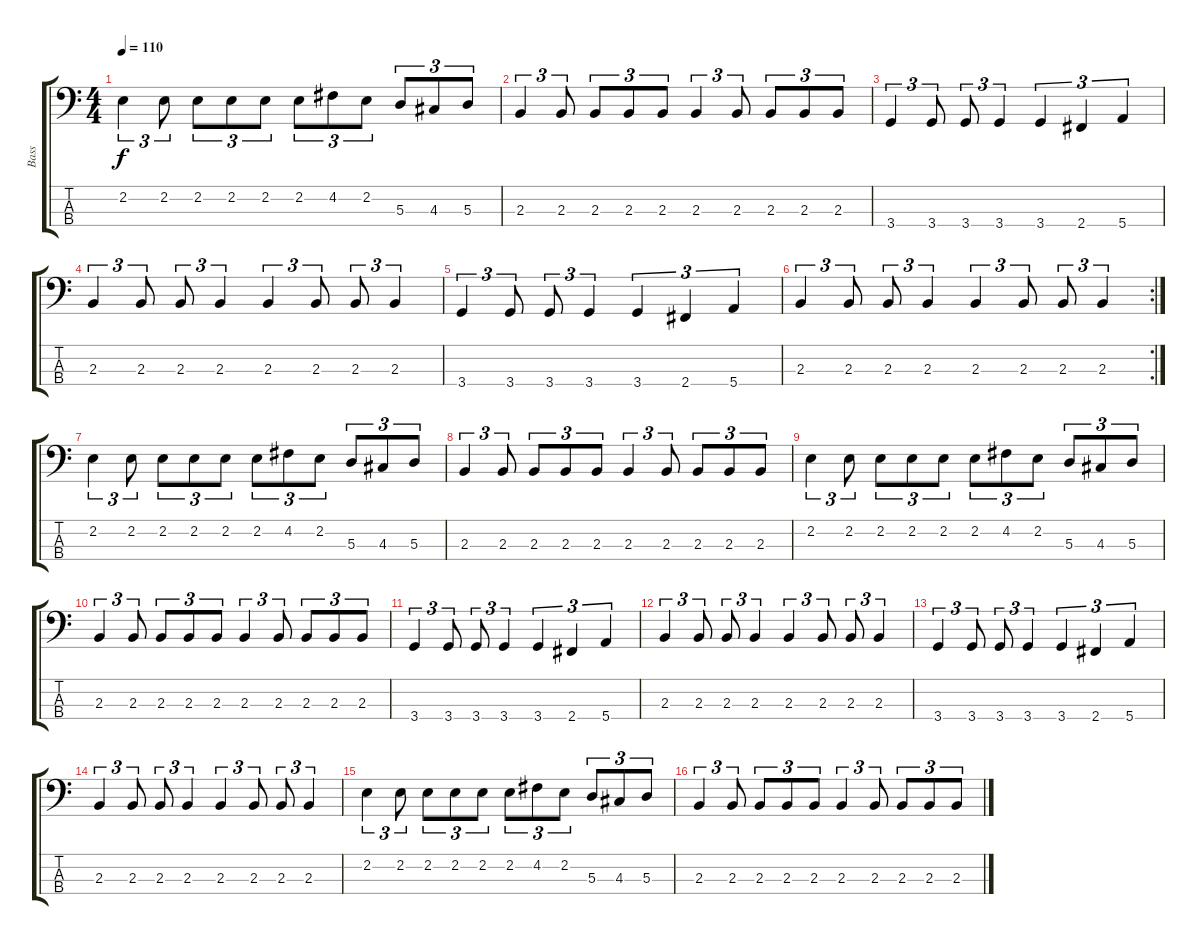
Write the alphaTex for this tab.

\track ("Bass" "Bass") {instrument electricbassfinger}
\staff {score tabs}
\tuning (G2 D2 A1 E1) {hide}
\ts (4 4)
\tempo 110
\clef f4
\ks c
2.2.4{tu (3 2) dy f} 2.2.8{tu (3 2)} 2.2.8{tu (3 2)} 2.2.8{tu (3 2)} 2.2.8{tu (3 2)} 2.2.8{tu (3 2)} 4.2.8{tu (3 2)} 2.2.8{tu (3 2)} 5.3.8{tu (3 2)} 4.3.8{tu (3 2)} 5.3.8{tu (3 2)} |
2.3.4{tu (3 2)} 2.3.8{tu (3 2)} 2.3.8{tu (3 2)} 2.3.8{tu (3 2)} 2.3.8{tu (3 2)} 2.3.4{tu (3 2)} 2.3.8{tu (3 2)} 2.3.8{tu (3 2)} 2.3.8{tu (3 2)} 2.3.8{tu (3 2)} |
3.4.4{tu (3 2)} 3.4.8{tu (3 2)} 3.4.8{tu (3 2)} 3.4.4{tu (3 2)} 3.4.4{tu (3 2)} 2.4.4{tu (3 2)} 5.4.4{tu (3 2)} |
2.3.4{tu (3 2)} 2.3.8{tu (3 2)} 2.3.8{tu (3 2)} 2.3.4{tu (3 2)} 2.3.4{tu (3 2)} 2.3.8{tu (3 2)} 2.3.8{tu (3 2)} 2.3.4{tu (3 2)} |
3.4.4{tu (3 2)} 3.4.8{tu (3 2)} 3.4.8{tu (3 2)} 3.4.4{tu (3 2)} 3.4.4{tu (3 2)} 2.4.4{tu (3 2)} 5.4.4{tu (3 2)} |
\rc 2
2.3.4{tu (3 2)} 2.3.8{tu (3 2)} 2.3.8{tu (3 2)} 2.3.4{tu (3 2)} 2.3.4{tu (3 2)} 2.3.8{tu (3 2)} 2.3.8{tu (3 2)} 2.3.4{tu (3 2)} |
2.2.4{tu (3 2)} 2.2.8{tu (3 2)} 2.2.8{tu (3 2)} 2.2.8{tu (3 2)} 2.2.8{tu (3 2)} 2.2.8{tu (3 2)} 4.2.8{tu (3 2)} 2.2.8{tu (3 2)} 5.3.8{tu (3 2)} 4.3.8{tu (3 2)} 5.3.8{tu (3 2)} |
2.3.4{tu (3 2)} 2.3.8{tu (3 2)} 2.3.8{tu (3 2)} 2.3.8{tu (3 2)} 2.3.8{tu (3 2)} 2.3.4{tu (3 2)} 2.3.8{tu (3 2)} 2.3.8{tu (3 2)} 2.3.8{tu (3 2)} 2.3.8{tu (3 2)} |
2.2.4{tu (3 2)} 2.2.8{tu (3 2)} 2.2.8{tu (3 2)} 2.2.8{tu (3 2)} 2.2.8{tu (3 2)} 2.2.8{tu (3 2)} 4.2.8{tu (3 2)} 2.2.8{tu (3 2)} 5.3.8{tu (3 2)} 4.3.8{tu (3 2)} 5.3.8{tu (3 2)} |
2.3.4{tu (3 2)} 2.3.8{tu (3 2)} 2.3.8{tu (3 2)} 2.3.8{tu (3 2)} 2.3.8{tu (3 2)} 2.3.4{tu (3 2)} 2.3.8{tu (3 2)} 2.3.8{tu (3 2)} 2.3.8{tu (3 2)} 2.3.8{tu (3 2)} |
3.4.4{tu (3 2)} 3.4.8{tu (3 2)} 3.4.8{tu (3 2)} 3.4.4{tu (3 2)} 3.4.4{tu (3 2)} 2.4.4{tu (3 2)} 5.4.4{tu (3 2)} |
2.3.4{tu (3 2)} 2.3.8{tu (3 2)} 2.3.8{tu (3 2)} 2.3.4{tu (3 2)} 2.3.4{tu (3 2)} 2.3.8{tu (3 2)} 2.3.8{tu (3 2)} 2.3.4{tu (3 2)} |
3.4.4{tu (3 2)} 3.4.8{tu (3 2)} 3.4.8{tu (3 2)} 3.4.4{tu (3 2)} 3.4.4{tu (3 2)} 2.4.4{tu (3 2)} 5.4.4{tu (3 2)} |
2.3.4{tu (3 2)} 2.3.8{tu (3 2)} 2.3.8{tu (3 2)} 2.3.4{tu (3 2)} 2.3.4{tu (3 2)} 2.3.8{tu (3 2)} 2.3.8{tu (3 2)} 2.3.4{tu (3 2)} |
2.2.4{tu (3 2) volume 10} 2.2.8{tu (3 2)} 2.2.8{tu (3 2)} 2.2.8{tu (3 2)} 2.2.8{tu (3 2)} 2.2.8{tu (3 2)} 4.2.8{tu (3 2)} 2.2.8{tu (3 2)} 5.3.8{tu (3 2)} 4.3.8{tu (3 2)} 5.3.8{tu (3 2)} |
2.3.4{tu (3 2)} 2.3.8{tu (3 2)} 2.3.8{tu (3 2)} 2.3.8{tu (3 2)} 2.3.8{tu (3 2)} 2.3.4{tu (3 2)} 2.3.8{tu (3 2)} 2.3.8{tu (3 2)} 2.3.8{tu (3 2)} 2.3.8{tu (3 2)}
